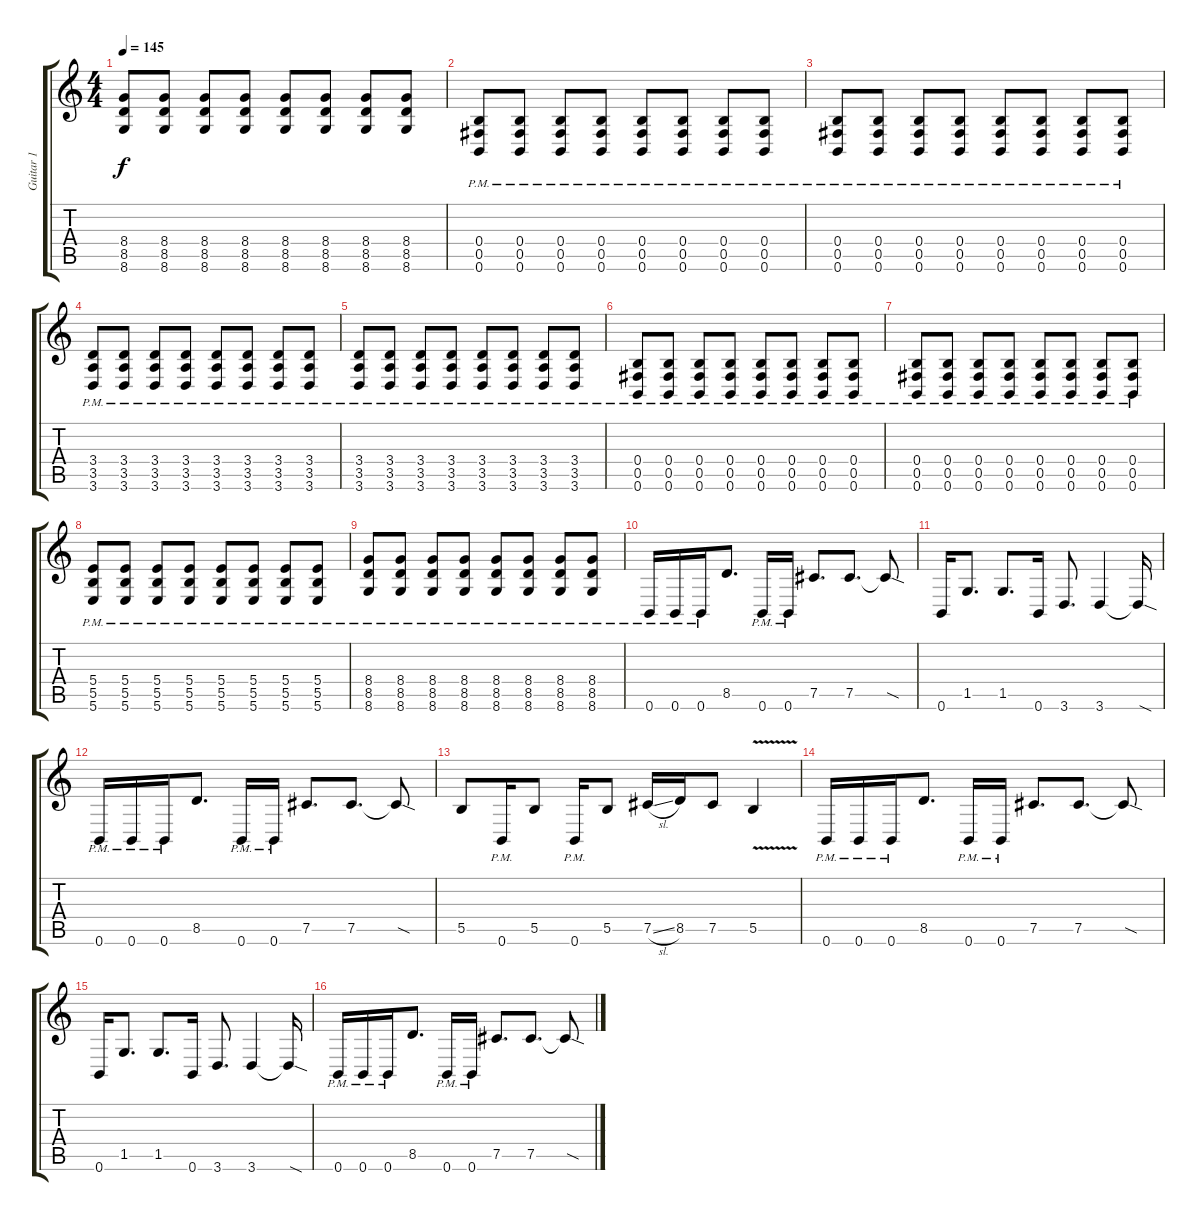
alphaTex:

\track ("Guitar 1" "Guitar 1") {instrument distortionguitar}
\staff {score tabs}
\tuning (Db4 Ab3 E3 B2 Gb2 B1) {hide}
\ts (4 4)
\tempo 145
\clef g2
\ks c
(8.4 8.5 8.6).8{dy f} (8.4 8.5 8.6).8 (8.4 8.5 8.6).8 (8.4 8.5 8.6).8 (8.4 8.5 8.6).8 (8.4 8.5 8.6).8 (8.4 8.5 8.6).8 (8.4 8.5 8.6).8 |
(0.4{pm} 0.5{pm} 0.6{pm}).8 (0.4{pm} 0.5{pm} 0.6{pm}).8 (0.4{pm} 0.5{pm} 0.6{pm}).8 (0.4{pm} 0.5{pm} 0.6{pm}).8 (0.4{pm} 0.5{pm} 0.6{pm}).8 (0.4{pm} 0.5{pm} 0.6{pm}).8 (0.4{pm} 0.5{pm} 0.6{pm}).8 (0.4{pm} 0.5{pm} 0.6{pm}).8 |
(0.4{pm} 0.5{pm} 0.6{pm}).8 (0.4{pm} 0.5{pm} 0.6{pm}).8 (0.4{pm} 0.5{pm} 0.6{pm}).8 (0.4{pm} 0.5{pm} 0.6{pm}).8 (0.4{pm} 0.5{pm} 0.6{pm}).8 (0.4{pm} 0.5{pm} 0.6{pm}).8 (0.4{pm} 0.5{pm} 0.6{pm}).8 (0.4{pm} 0.5{pm} 0.6{pm}).8 |
(3.4{pm} 3.5{pm} 3.6{pm}).8 (3.4{pm} 3.5{pm} 3.6{pm}).8 (3.4{pm} 3.5{pm} 3.6{pm}).8 (3.4{pm} 3.5{pm} 3.6{pm}).8 (3.4{pm} 3.5{pm} 3.6{pm}).8 (3.4{pm} 3.5{pm} 3.6{pm}).8 (3.4{pm} 3.5{pm} 3.6{pm}).8 (3.4{pm} 3.5{pm} 3.6{pm}).8 |
(3.4{pm} 3.5{pm} 3.6{pm}).8 (3.4{pm} 3.5{pm} 3.6{pm}).8 (3.4{pm} 3.5{pm} 3.6{pm}).8 (3.4{pm} 3.5{pm} 3.6{pm}).8 (3.4{pm} 3.5{pm} 3.6{pm}).8 (3.4{pm} 3.5{pm} 3.6{pm}).8 (3.4{pm} 3.5{pm} 3.6{pm}).8 (3.4{pm} 3.5{pm} 3.6{pm}).8 |
(0.4{pm} 0.5{pm} 0.6{pm}).8 (0.4{pm} 0.5{pm} 0.6{pm}).8 (0.4{pm} 0.5{pm} 0.6{pm}).8 (0.4{pm} 0.5{pm} 0.6{pm}).8 (0.4{pm} 0.5{pm} 0.6{pm}).8 (0.4{pm} 0.5{pm} 0.6{pm}).8 (0.4{pm} 0.5{pm} 0.6{pm}).8 (0.4{pm} 0.5{pm} 0.6{pm}).8 |
(0.4{pm} 0.5{pm} 0.6{pm}).8 (0.4{pm} 0.5{pm} 0.6{pm}).8 (0.4{pm} 0.5{pm} 0.6{pm}).8 (0.4{pm} 0.5{pm} 0.6{pm}).8 (0.4{pm} 0.5{pm} 0.6{pm}).8 (0.4{pm} 0.5{pm} 0.6{pm}).8 (0.4{pm} 0.5{pm} 0.6{pm}).8 (0.4{pm} 0.5{pm} 0.6{pm}).8 |
(5.4{pm} 5.5{pm} 5.6{pm}).8 (5.4{pm} 5.5{pm} 5.6{pm}).8 (5.4{pm} 5.5{pm} 5.6{pm}).8 (5.4{pm} 5.5{pm} 5.6{pm}).8 (5.4{pm} 5.5{pm} 5.6{pm}).8 (5.4{pm} 5.5{pm} 5.6{pm}).8 (5.4{pm} 5.5{pm} 5.6{pm}).8 (5.4{pm} 5.5{pm} 5.6{pm}).8 |
(8.4{pm} 8.5{pm} 8.6{pm}).8 (8.4{pm} 8.5{pm} 8.6{pm}).8 (8.4{pm} 8.5{pm} 8.6{pm}).8 (8.4{pm} 8.5{pm} 8.6{pm}).8 (8.4{pm} 8.5{pm} 8.6{pm}).8 (8.4{pm} 8.5{pm} 8.6{pm}).8 (8.4{pm} 8.5{pm} 8.6{pm}).8 (8.4{pm} 8.5{pm} 8.6{pm}).8 |
0.6{pm}.16{balance 0} 0.6{pm}.16 0.6{pm}.16 8.5.8{d} 0.6{pm}.16 0.6{pm}.16 7.5.8{d} 7.5.8{d} 7.5{sod t}.8 |
0.6.16 1.5.8{d} 1.5.8{d} 0.6.16 3.6.8{d} 3.6.4 3.6{sod t}.16 |
0.6{pm}.16 0.6{pm}.16 0.6{pm}.16 8.5.8{d} 0.6{pm}.16 0.6{pm}.16 7.5.8{d} 7.5.8{d} 7.5{sod t}.8 |
5.5.8 0.6{pm}.16 5.5.8 0.6{pm}.16 5.5.8 7.5{sl}.16 8.5.16 7.5.8 5.5{v}.4 |
0.6{pm}.16 0.6{pm}.16 0.6{pm}.16 8.5.8{d} 0.6{pm}.16 0.6{pm}.16 7.5.8{d} 7.5.8{d} 7.5{sod t}.8 |
0.6.16 1.5.8{d} 1.5.8{d} 0.6.16 3.6.8{d} 3.6.4 3.6{sod t}.16 |
0.6{pm}.16 0.6{pm}.16 0.6{pm}.16 8.5.8{d} 0.6{pm}.16 0.6{pm}.16 7.5.8{d} 7.5.8{d} 7.5{sod t}.8
